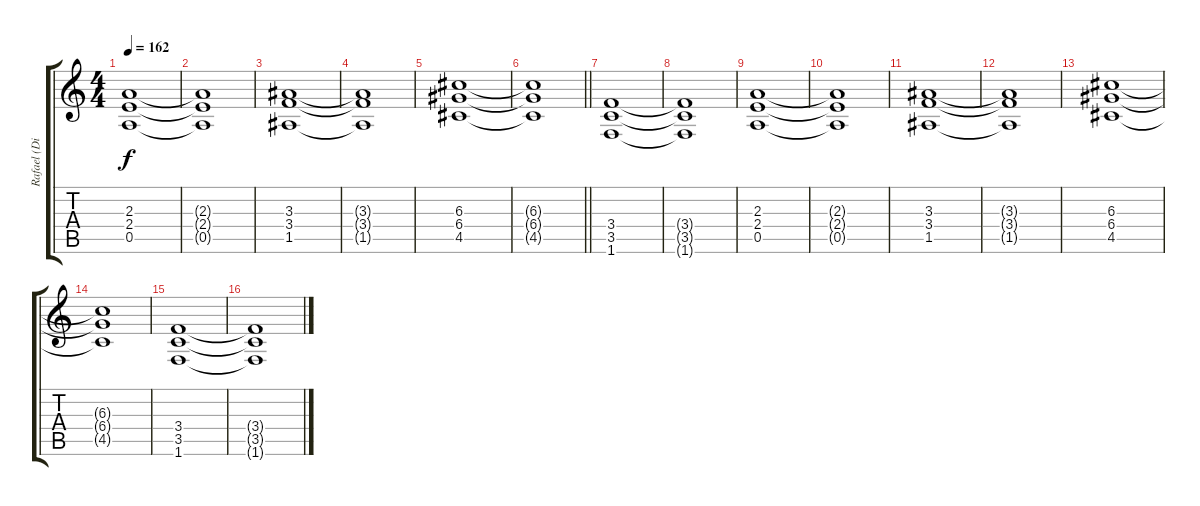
\track ("Rafael (Dist)" "Rafael (Di") {instrument distortionguitar}
\staff {score tabs}
\tuning (E4 B3 G3 D3 A2 E2) {hide}
\ts (4 4)
\tempo 162
\clef g2
\ks c
(2.3 2.4 0.5).1{dy f} |
(2.3{t} 2.4{t} 0.5{t}).1 |
(3.3 3.4 1.5).1 |
(3.3{t} 3.4{t} 1.5{t}).1 |
(6.3 6.4 4.5).1 |
\barLineRight lightlight
(6.3{t} 6.4{t} 4.5{t}).1 |
(3.4 3.5 1.6).1 |
(3.4{t} 3.5{t} 1.6{t}).1 |
(2.3 2.4 0.5).1 |
(2.3{t} 2.4{t} 0.5{t}).1 |
(3.3 3.4 1.5).1 |
(3.3{t} 3.4{t} 1.5{t}).1 |
(6.3 6.4 4.5).1 |
(6.3{t} 6.4{t} 4.5{t}).1 |
(3.4 3.5 1.6).1 |
(3.4{t} 3.5{t} 1.6{t}).1
